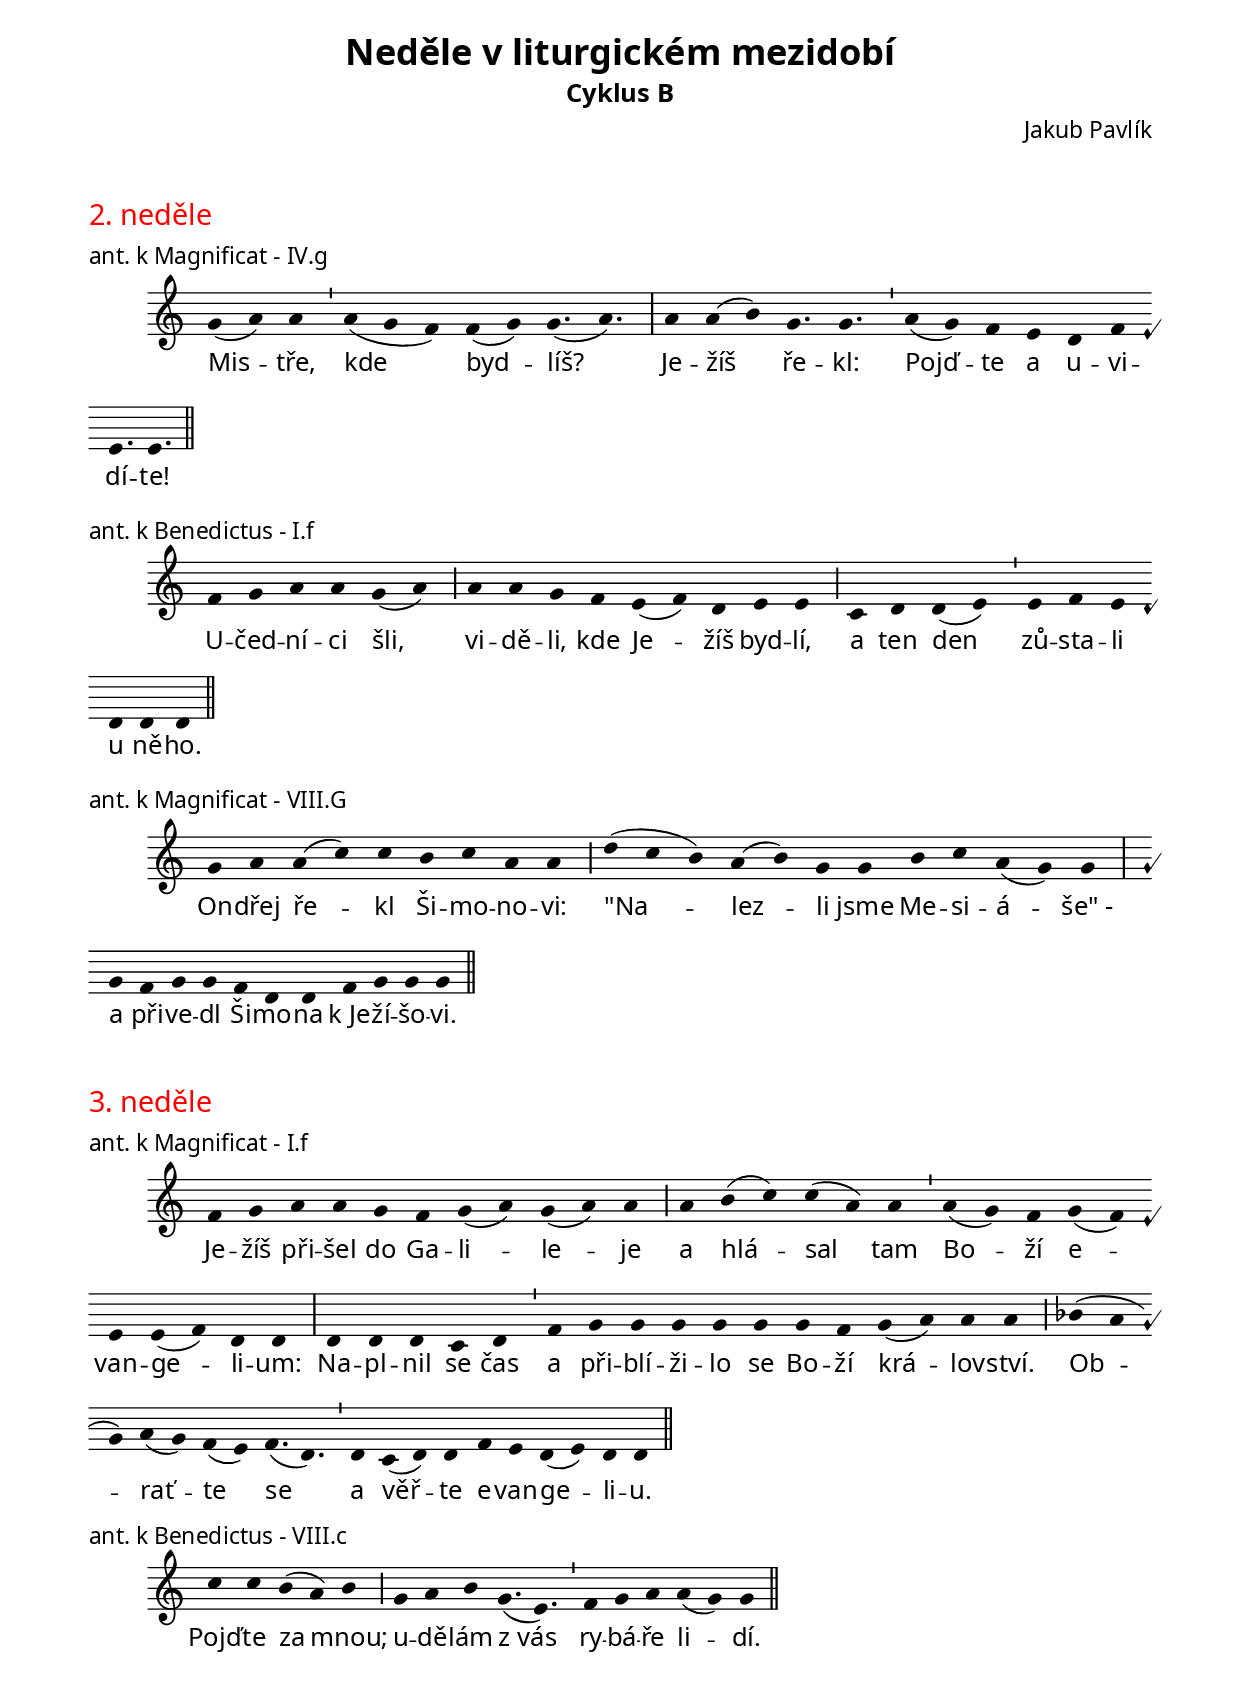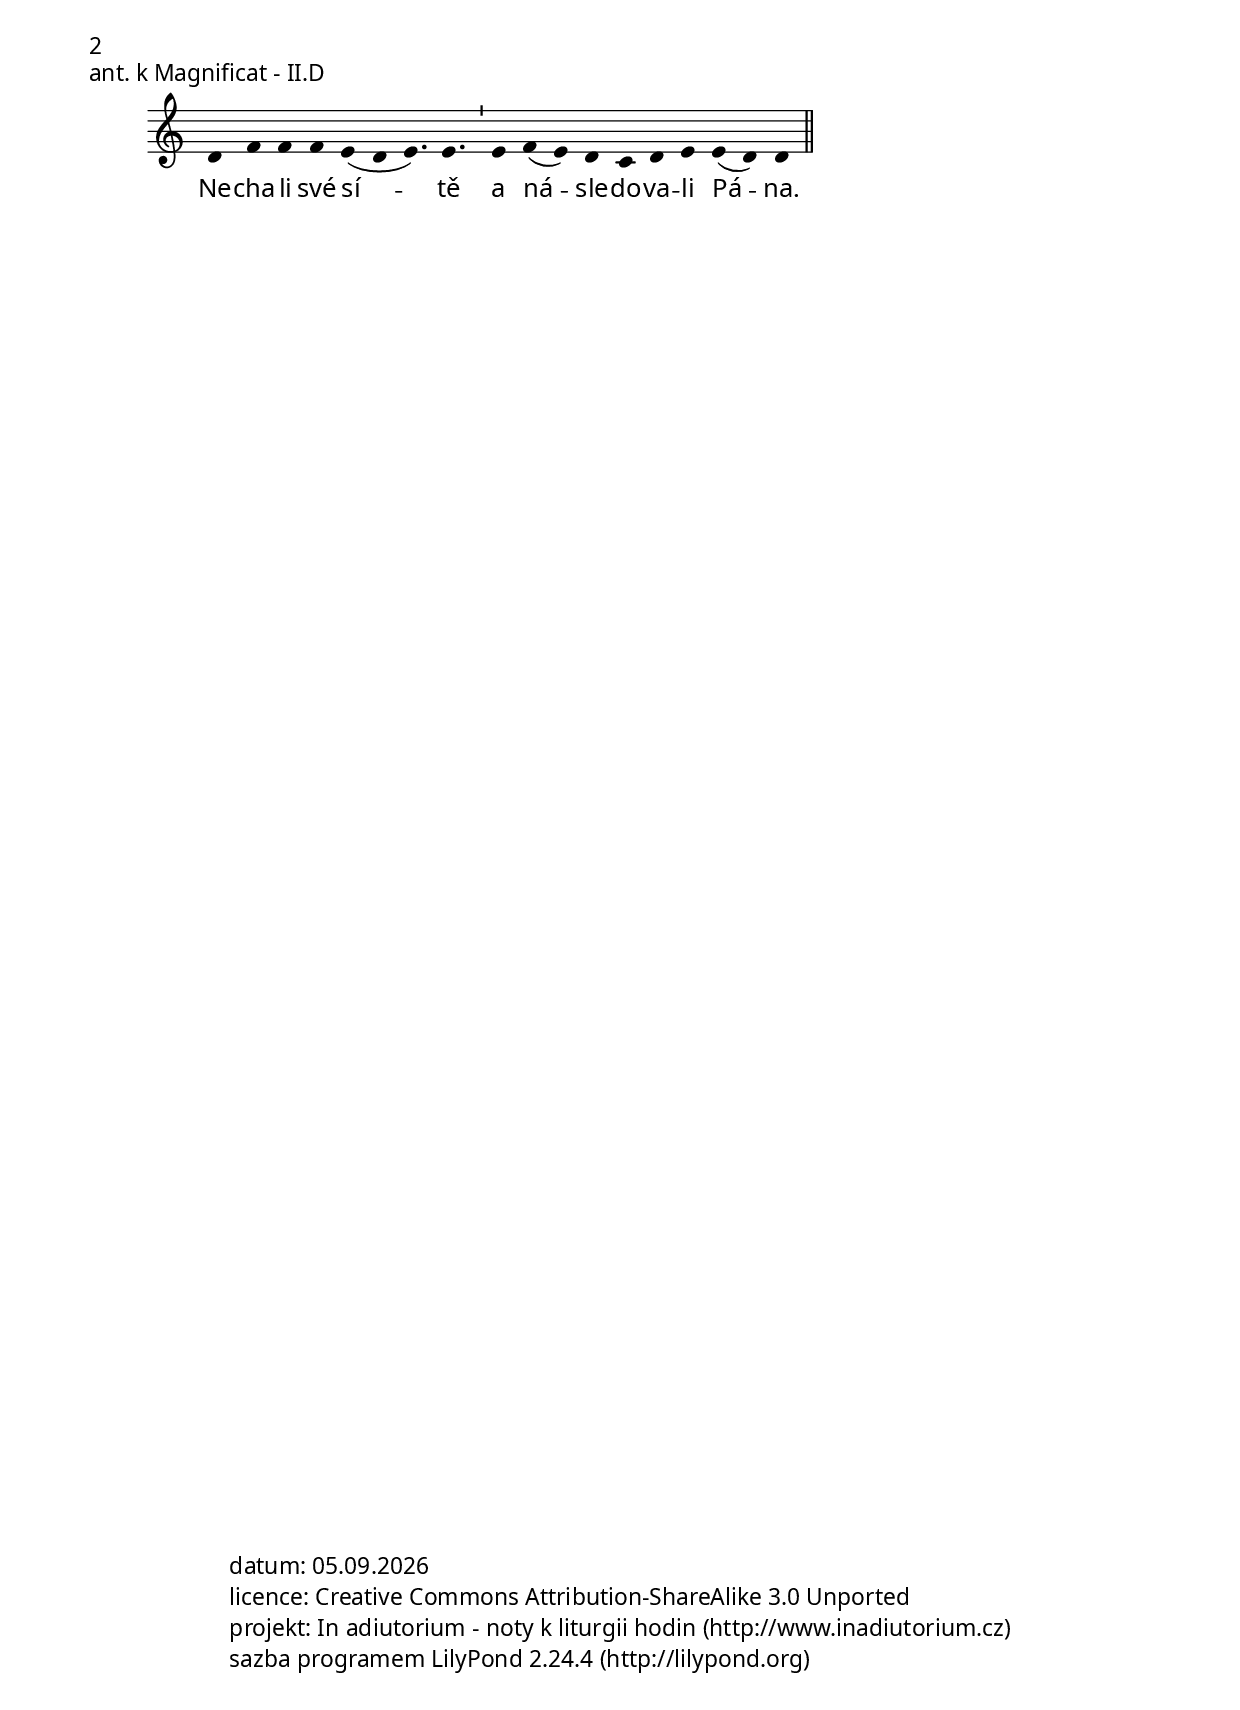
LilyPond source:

\version "2.14.2"

\header {
  title = "Neděle v liturgickém mezidobí"
  composer = "Jakub Pavlík"
}

\include "spolecne.ly"

\bookpart {
  \header {
    subtitle = "Cyklus B"
  }

  %{
  \markup {\nadpisDen {"X. neděle"}}
  
  \score {
    \relative c' {
      \choralniRezim

    }
    \addlyrics {

    }
    \header {
      quid = "ant. k"
      modus = ""
      differentia = ""
      psalmus = ""
      id = ""
      piece = \markup {\sestavTitulekBezZalmu}
    }
  }
  %}

  \markup {\nadpisDen {"2. neděle"}}

  \score {
    \relative c'' {
      \choralniRezim
      g( a) a \barMin a( g f) f( g) g4.( a) \barMax
      a4 a( b) g4. g \barMin
      a4( g) f e d f e4. e \barFinalis
    }
    \addlyrics {
      Mis -- tře, kde byd -- líš?
      Je -- žíš ře -- kl:
      Pojď -- te a u -- vi -- dí -- te!
    }
    \header {
      quid = "ant. k Magnificat"
      modus = "IV"
      differentia = "g"
      psalmus = ""
      id = "ne2b-1ne-mag"
      piece = \markup {\sestavTitulekBezZalmu}
    }
  }

  \score {
    \relative c' {
      \choralniRezim
      f4 g a a g( a) \barMaior
      a a g f e( f) d e e \barMaior
      c d d( e) \barMin e f e d d d \barFinalis
    }
    \addlyrics {
      U -- čed -- ní -- ci šli,
      vi -- dě -- li, kde Je -- žíš byd -- lí,
      a ten den zů -- sta -- li u ně -- ho.
    }
    \header {
      quid = "ant. k Benedictus"
      modus = "I"
      differentia = "f"
      psalmus = ""
      id = "ne2b-rch-ben"
      piece = \markup {\sestavTitulekBezZalmu}
    }
  }

  \score {
    \relative c'' {
      \choralniRezim
      g4 a a( c) c b c a a \barMaior
      d( c b) a( b) g g b c a( g) g \barMax
      g f g g f d d f g g g \barFinalis
    }
    \addlyrics {
      On -- dřej ře -- kl Ši -- mo -- no -- vi:
      "\"Na" -- lez -- li jsme Me -- si -- á -- "še\" -"
      a při -- ve -- dl Ši -- mo -- na k_Je -- ží -- šo -- vi.
    }
    \header {
      quid = "ant. k Magnificat"
      modus = "VIII"
      differentia = "G"
      psalmus = ""
      id = "ne2b-ne2-mag"
      piece = \markup {\sestavTitulekBezZalmu}
    }
  }
  
  \markup {\nadpisDen {"3. neděle"}}
    
  \score {
    \relative c' {
      \choralniRezim
      f4 g a a g f g( a) g( a) a \barMaior
      a b( c) c( a) a \barMin 
      a( g) f g( f) e e( f) d d \barMax
      
      d d d c d \barMin
      f g g g g g g f g( a) a a \barMaior
      bes( a g) a( g) f( e) f4.( d) \barMin
      d4 c( d) d f e d( e) d d \barFinalis
    }
    \addlyrics {
      Je -- žíš při -- šel do Ga -- li -- le -- je
      a hlá -- sal tam 
      Bo -- ží e -- van -- ge -- li -- um:
      
      Na -- pl -- nil se čas
      a při -- blí -- ži -- lo se Bo -- ží krá -- lov -- ství.
      Ob -- rať -- te se
      a věř -- te e -- van -- ge -- li -- u.
    }
    \header {
      quid = "ant. k Magnificat"
      modus = "I"
      differentia = "f"
      psalmus = ""
      id = "ne3b-ne1-mag"
      piece = \markup {\sestavTitulekBezZalmu}
    }
  }
  
  \score {
    \relative c'' {
      \choralniRezim
      c4 c b( a) b \barMaior
      g a b g4.( e) \barMin
      f4 g a a( g) g \barFinalis
    }
    \addlyrics {
      Pojď -- te za mnou;
      u -- dě -- lám z_vás ry -- bá -- ře li -- dí.
    }
    \header {
      quid = "ant. k Benedictus"
      modus = "VIII"
      differentia = "c"
      psalmus = ""
      id = "ne3b-rch-ben"
      piece = \markup {\sestavTitulekBezZalmu}
    }
  }
  
  \score {
    \relative c' {
      \choralniRezim
      d4 f f f e( d e4.) e \barMin
      e4 f( e) d c d e e( d) d \barFinalis
    }
    \addlyrics {
      Ne -- cha -- li své sí -- tě
      a ná -- sle -- do -- va -- li Pá -- na.
    }
    \header {
      quid = "ant. k Magnificat"
      modus = "II"
      differentia = "D"
      psalmus = ""
      id = "ne3b-ne2-mag"
      piece = \markup {\sestavTitulekBezZalmu}
    }
  }
  
  % \markup {\nadpisDen {"4. neděle"}} 
  
  \score {
    \relative c' {
      \choralniRezim

    }
    \addlyrics {
      Všich -- ni žas -- li nad Je -- ží -- šo -- vým u -- če -- ním,
      pro -- to -- že je u -- čil ja -- ko ten,
      kdo má moc.
    }
    \header {
      quid = "ant. k Magnificat"
      modus = ""
      differentia = ""
      psalmus = ""
      id = ""
      piece = \markup {\sestavTitulekBezZalmu}
    }
  }
  
  \score {
    \relative c' {
      \choralniRezim

    }
    \addlyrics {
      No -- vé u -- če -- ní_- 
      a s_ta -- ko -- vou mo -- cí!
      I ne -- čis -- tým du -- chům po -- rou -- čí
      a po -- slou -- cha -- jí ho!
    }
    \header {
      quid = "ant. k Benedictus"
      modus = ""
      differentia = ""
      psalmus = ""
      id = ""
      piece = \markup {\sestavTitulekBezZalmu}
    }
  }
  
  \score {
    \relative c' {
      \choralniRezim

    }
    \addlyrics {
      Po -- věst o Je -- ží -- šo -- vi se roz -- nes -- la
      po ce -- lém ga -- li -- lej -- ském kra -- ji.
    }
    \header {
      quid = "ant. k Magnificat"
      modus = ""
      differentia = ""
      psalmus = ""
      id = ""
      piece = \markup {\sestavTitulekBezZalmu}
    }
  }
    
}